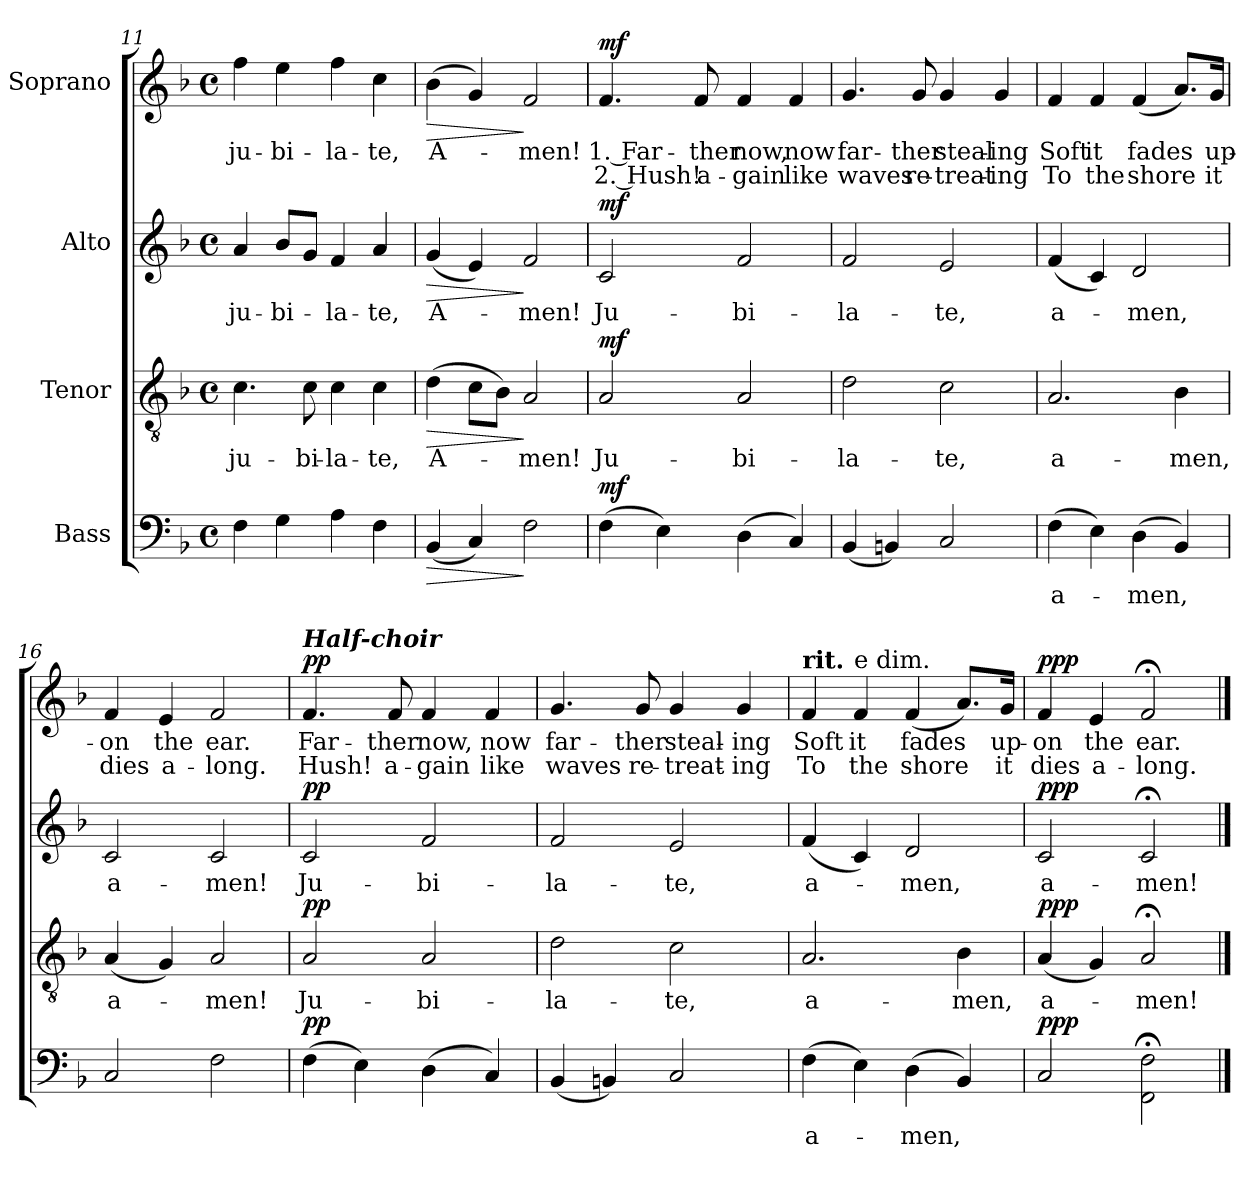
**kern	**text	**dynam	**kern	**text	**dynam	**kern	**text	**dynam	**kern	**text	**text	**dynam
*part4	*part4	*part4	*part3	*part3	*part3	*part2	*part2	*part2	*part1	*part1	*part1	*part1
*staff4	*staff4	*staff4	*staff3	*staff3	*staff3	*staff2	*staff2	*staff2	*staff1	*staff1	*staff1	*staff1
*I"Bass	*	*	*I"Tenor	*	*	*I"Alto	*	*	*I"Soprano	*	*	*
*clefF4	*	*	*clefGv2	*	*	*clefG2	*	*	*clefG2	*	*	*
*k[b-]	*	*	*k[b-]	*	*	*k[b-]	*	*	*k[b-]	*	*	*
*M4/4	*	*	*M4/4	*	*	*M4/4	*	*	*M4/4	*	*	*
*met(c)	*	*	*met(c)	*	*	*met(c)	*	*	*met(c)	*	*	*
=11	=11	=11	=11	=11	=11	=11	=11	=11	=11	=11	=11	=11
!	!	!	!	!LO:LY:b	!	!	!LO:LY:b	!	!	!LO:LY:b	!	!
4F\	.	.	4.c\	ju-	.	4a/	ju-	.	4ff\	ju-	.	.
!	!	!	!	!	!	!	!LO:LY:b	!	!	!LO:LY:b	!	!
4G\	.	.	.	.	.	8b-/L	-bi-	.	4ee\	-bi-	.	.
!	!	!	!	!LO:LY:b	!	!	!	!	!	!	!	!
.	.	.	8c\	-bi-	.	8g/J	.	.	.	.	.	.
!	!	!	!	!LO:LY:b	!	!	!LO:LY:b	!	!	!LO:LY:b	!	!
4A\	.	.	4c\	-la-	.	4f/	-la-	.	4ff\	-la-	.	.
!	!	!	!	!LO:LY:b	!	!	!LO:LY:b	!	!	!LO:LY:b	!	!
4F\	.	.	4c\	-te,	.	4a/	-te,	.	4cc\	-te,	.	.
=12	=12	=12	=12	=12	=12	=12	=12	=12	=12	=12	=12	=12
!	!	!LO:HP:b	!	!LO:LY:b	!LO:HP:b	!	!LO:LY:b	!LO:HP:b	!	!LO:LY:b	!	!LO:HP:b
(4BB-/	.	>	(4d\	A-	>	(4g/	A-	>	(4b-\	A-	.	>
4C/)	.	.	8c\L	.	.	4e/)	.	.	4g/)	.	.	.
.	.	.	8B-\J)	.	.	.	.	.	.	.	.	.
!	!	!	!	!LO:LY:b	!	!	!LO:LY:b	!	!	!LO:LY:b	!	!
2F\	.	]	2A/	-men!	]	2f/	-men!	]	2f/	-men!	.	]
!!LO:LB:g=z
=13	=13	=13	=13	=13	=13	=13	=13	=13	=13	=13	=13	=13
!	!	!LO:DY:a	!	!LO:LY:b	!LO:DY:a	!	!LO:LY:b	!LO:DY:a	!	!LO:LY:b	!LO:LY:b	!LO:DY:a
(4F\	.	mf	2A/	Ju-	mf	2c/	Ju-	mf	4.f/	1. Far-	2. Hush!	mf
4E\)	.	.	.	.	.	.	.	.	.	.	.	.
!	!	!	!	!	!	!	!	!	!	!LO:LY:b	!LO:LY:b	!
.	.	.	.	.	.	.	.	.	8f/	-ther	a-	.
!	!	!	!	!LO:LY:b	!	!	!LO:LY:b	!	!	!LO:LY:b	!LO:LY:b	!
(4D\	.	.	2A/	-bi-	.	2f/	-bi-	.	4f/	now,	-gain	.
!	!	!	!	!	!	!	!	!	!	!LO:LY:b	!LO:LY:b	!
4C/)	.	.	.	.	.	.	.	.	4f/	now	like	.
=14	=14	=14	=14	=14	=14	=14	=14	=14	=14	=14	=14	=14
!	!	!	!	!LO:LY:b	!	!	!LO:LY:b	!	!	!LO:LY:b	!LO:LY:b	!
(4BB-/	.	.	2d\	-la-	.	2f/	-la-	.	4.g/	far-	waves	.
4BBn/)	.	.	.	.	.	.	.	.	.	.	.	.
!	!	!	!	!	!	!	!	!	!	!LO:LY:b	!LO:LY:b	!
.	.	.	.	.	.	.	.	.	8g/	-ther	re-	.
!	!	!	!	!LO:LY:b	!	!	!LO:LY:b	!	!	!LO:LY:b	!LO:LY:b	!
2C/	.	.	2c\	-te,	.	2e/	-te,	.	4g/	steal-	-treat-	.
!	!	!	!	!	!	!	!	!	!	!LO:LY:b	!LO:LY:b	!
.	.	.	.	.	.	.	.	.	4g/	-ing	-ing	.
=15	=15	=15	=15	=15	=15	=15	=15	=15	=15	=15	=15	=15
!	!LO:LY:b	!	!	!LO:LY:b	!	!	!LO:LY:b	!	!	!LO:LY:b	!LO:LY:b	!
(4F\	a-	.	2.A/	a-	.	(4f/	a-	.	4f/	Soft	To	.
!	!	!	!	!	!	!	!	!	!	!LO:LY:b	!LO:LY:b	!
4E\)	.	.	.	.	.	4c/)	.	.	4f/	it	the	.
!	!LO:LY:b	!	!	!	!	!	!LO:LY:b	!	!	!LO:LY:b	!LO:LY:b	!
(4D\	-men,	.	.	.	.	2d/	-men,	.	(4f/	fades	shore	.
!	!	!	!	!LO:LY:b	!	!	!	!	!	!	!	!
4BB-/)	.	.	4B-\	-men,	.	.	.	.	8.a/L)	.	.	.
!	!	!	!	!	!	!	!	!	!	!LO:LY:b	!LO:LY:b	!
.	.	.	.	.	.	.	.	.	16g/Jk	up-	it	.
=16	=16	=16	=16	=16	=16	=16	=16	=16	=16	=16	=16	=16
!	!	!	!	!LO:LY:b	!	!	!LO:LY:b	!	!	!LO:LY:b	!LO:LY:b	!
2C/	.	.	(4A/	a-	.	2c/	a-	.	4f/	-on	dies	.
!	!	!	!	!	!	!	!	!	!	!LO:LY:b	!LO:LY:b	!
.	.	.	4G/)	.	.	.	.	.	4e/	the	a-	.
!	!	!	!	!LO:LY:b	!	!	!LO:LY:b	!	!	!LO:LY:b	!LO:LY:b	!
2F\	.	.	2A/	-men!	.	2c/	-men!	.	2f/	ear.	-long.	.
!!LO:LB:g=z
=17	=17	=17	=17	=17	=17	=17	=17	=17	=17	=17	=17	=17
!	!	!	!	!	!	!	!	!	!LO:TX:a:Bi:t=Half-choir	!	!	!
!	!	!LO:DY:a	!	!LO:LY:b	!LO:DY:a	!	!LO:LY:b	!LO:DY:a	!	!LO:LY:b	!LO:LY:b	!LO:DY:a
(4F\	.	pp	2A/	Ju-	pp	2c/	Ju-	pp	4.f/	Far-	Hush!	pp
4E\)	.	.	.	.	.	.	.	.	.	.	.	.
!	!	!	!	!	!	!	!	!	!	!LO:LY:b	!LO:LY:b	!
.	.	.	.	.	.	.	.	.	8f/	-ther	a-	.
!	!	!	!	!LO:LY:b	!	!	!LO:LY:b	!	!	!LO:LY:b	!LO:LY:b	!
(4D\	.	.	2A/	-bi-	.	2f/	-bi-	.	4f/	now,	-gain	.
!	!	!	!	!	!	!	!	!	!	!LO:LY:b	!LO:LY:b	!
4C/)	.	.	.	.	.	.	.	.	4f/	now	like	.
=18	=18	=18	=18	=18	=18	=18	=18	=18	=18	=18	=18	=18
!	!	!	!	!LO:LY:b	!	!	!LO:LY:b	!	!	!LO:LY:b	!LO:LY:b	!
(4BB-/	.	.	2d\	-la-	.	2f/	-la-	.	4.g/	far-	waves	.
4BBn/)	.	.	.	.	.	.	.	.	.	.	.	.
!	!	!	!	!	!	!	!	!	!	!LO:LY:b	!LO:LY:b	!
.	.	.	.	.	.	.	.	.	8g/	-ther	re-	.
!	!	!	!	!LO:LY:b	!	!	!LO:LY:b	!	!	!LO:LY:b	!LO:LY:b	!
2C/	.	.	2c\	-te,	.	2e/	-te,	.	4g/	steal-	-treat-	.
!	!	!	!	!	!	!	!	!	!	!LO:LY:b	!LO:LY:b	!
.	.	.	.	.	.	.	.	.	4g/	-ing	-ing	.
=19	=19	=19	=19	=19	=19	=19	=19	=19	=19	=19	=19	=19
!	!	!	!	!	!	!	!	!	!LO:TX:a:B:t=rit.	!	!	!
!	!LO:LY:b	!	!	!LO:LY:b	!	!	!LO:LY:b	!	!	!LO:LY:b	!LO:LY:b	!
(4F\	a-	.	2.A/	a-	.	(4f/	a-	.	4f/	Soft	To	.
!	!	!	!	!	!	!	!	!	!LO:TX:a:t=e dim.	!	!	!
!	!	!	!	!	!	!	!	!	!	!LO:LY:b	!LO:LY:b	!
4E\)	.	.	.	.	.	4c/)	.	.	4f/	it	the	.
!	!LO:LY:b	!	!	!	!	!	!LO:LY:b	!	!	!LO:LY:b	!LO:LY:b	!
(4D\	-men,	.	.	.	.	2d/	-men,	.	(4f/	fades	shore	.
!	!	!	!	!LO:LY:b	!	!	!	!	!	!	!	!
4BB-/)	.	.	4B-\	-men,	.	.	.	.	8.a/L)	.	.	.
!	!	!	!	!	!	!	!	!	!	!LO:LY:b	!LO:LY:b	!
.	.	.	.	.	.	.	.	.	16g/Jk	up-	it	.
=20	=20	=20	=20	=20	=20	=20	=20	=20	=20	=20	=20	=20
!	!	!LO:DY:a	!	!LO:LY:b	!LO:DY:a	!	!LO:LY:b	!LO:DY:a	!	!LO:LY:b	!LO:LY:b	!LO:DY:a
2C/	.	ppp	(4A/	a-	ppp	2c/	a-	ppp	4f/	-on	dies	ppp
!	!	!	!	!	!	!	!	!	!	!LO:LY:b	!LO:LY:b	!
.	.	.	4G/)	.	.	.	.	.	4e/	the	a-	.
!	!	!	!	!LO:LY:b	!	!	!LO:LY:b	!	!	!LO:LY:b	!LO:LY:b	!
2FF\;< 2F\;<	.	.	2A;</	-men!	.	2c;</	-men!	.	2f;</	ear.	-long.	.
==	==	==	==	==	==	==	==	==	==	==	==	==
*-	*-	*-	*-	*-	*-	*-	*-	*-	*-	*-	*-	*-
